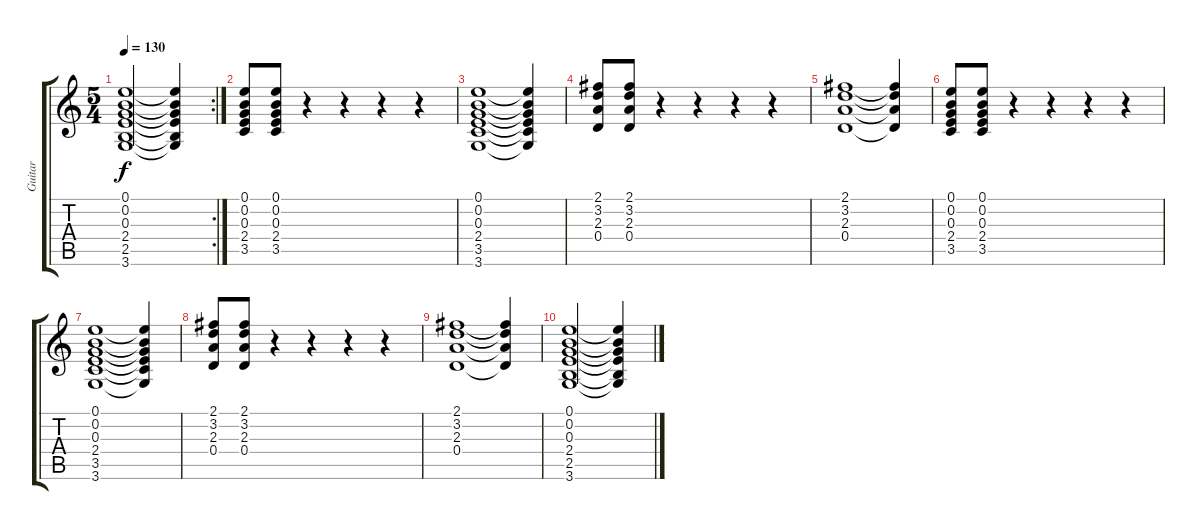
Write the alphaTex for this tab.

\track ("Guitar" "Guitar") {instrument acousticguitarsteel}
\staff {score tabs}
\tuning (E4 B3 G3 D3 A2 E2) {hide}
\rc 2
\ts (5 4)
\tempo 130
\clef g2
\ks c
(0.1 0.2 0.3 2.4 2.5 3.6).1{dy f beam merge} (0.1{t} 0.2{t} 0.3{t} 2.4{t} 2.5{t} 3.6{t}).4 |
(0.1 0.2 0.3 2.4 3.5).8{beam merge} (0.1 0.2 0.3 2.4 3.5).8 r.4{beam merge} r.4 r.4 r.4 |
(0.1 0.2 0.3 2.4 3.5 3.6).1 (0.1{t} 0.2{t} 0.3{t} 2.4{t} 3.5{t} 3.6{t}).4 |
(2.1 3.2 2.3 0.4).8 (2.1 3.2 2.3 0.4).8{beam merge} r.4{beam merge} r.4 r.4 r.4 |
(2.1 3.2 2.3 0.4).1 (2.1{t} 3.2{t} 2.3{t} 0.4{t}).4 |
(0.1 0.2 0.3 2.4 3.5).8{beam merge} (0.1 0.2 0.3 2.4 3.5).8 r.4 r.4{beam merge} r.4 r.4 |
(0.1 0.2 0.3 2.4 3.5 3.6).1 (0.1{t} 0.2{t} 0.3{t} 2.4{t} 3.5{t} 3.6{t}).4 |
(2.1 3.2 2.3 0.4).8 (2.1 3.2 2.3 0.4).8 r.4{beam merge} r.4 r.4 r.4 |
(2.1 3.2 2.3 0.4).1 (2.1{t} 3.2{t} 2.3{t} 0.4{t}).4 |
(0.1 0.2 0.3 2.4 2.5 3.6).1{beam merge} (0.1{t} 0.2{t} 0.3{t} 2.4{t} 2.5{t} 3.6{t}).4
